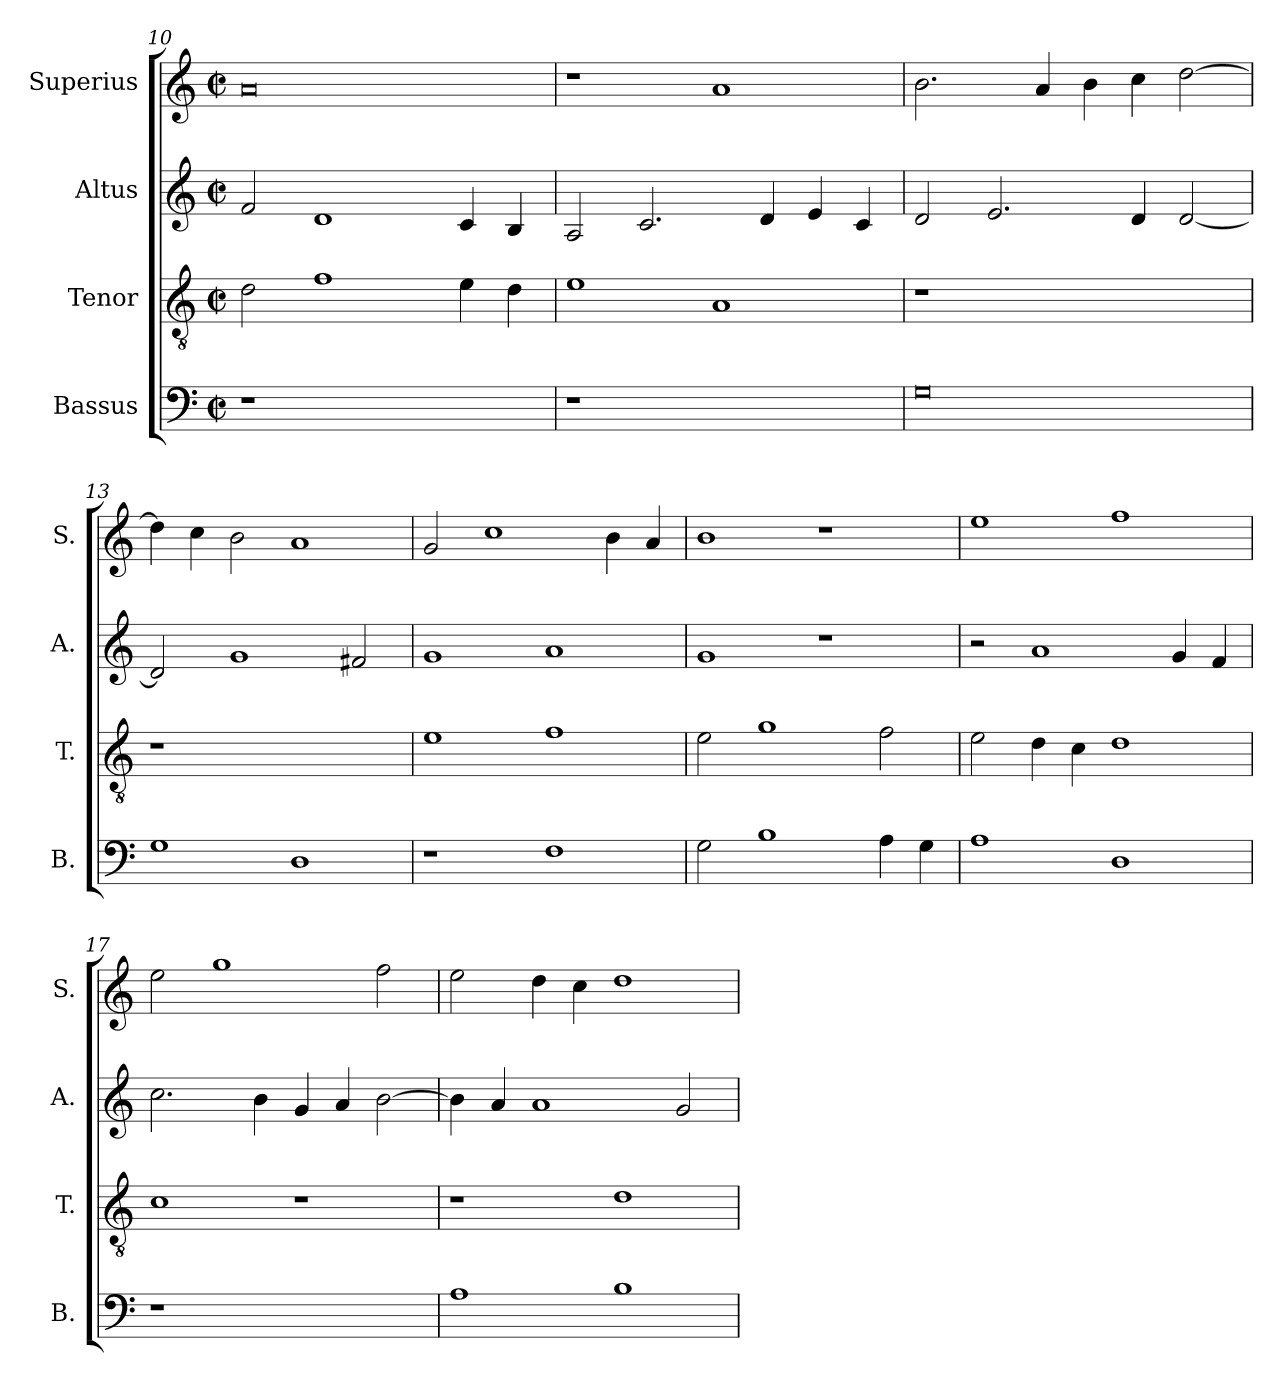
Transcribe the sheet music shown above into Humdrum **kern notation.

**kern	**kern	**kern	**kern
*part4	*part3	*part2	*part1
*staff4	*staff3	*staff2	*staff1
*I"Bassus	*I"Tenor	*I"Altus	*I"Superius
*I'B.	*I'T.	*I'A.	*I'S.
*clefF4	*clefGv2	*clefG2	*clefG2
*	*ITrd7c12	*	*
*k[]	*k[]	*k[]	*k[]
*C:	*C:	*C:	*C:
*M2/2	*M2/2	*M2/2	*M2/2
*met(c|)	*met(c|)	*met(c|)	*met(c|)
=10	=10	=10	=10
!LO:N:vis=1	!	!	!
1r	2Di\	2fi/	0ai
.	1Fi	1di	.
1ryy	.	.	.
.	4Ei\	4ci/	.
.	4Di\	4Bi/	.
!!LO:PB:g=z
=11	=11	=11	=11
!LO:N:vis=1	!	!	!
1r	1Ei	2Ai/	1r
.	.	2.ci/	.
1ryy	1AAi	.	1ai
.	.	4di/	.
.	.	4ei/	.
.	.	4ci/	.
=12	=12	=12	=12
!	!LO:N:vis=1	!	!
0Gi	1r	2di/	2.bi\
.	.	2.ei/	.
.	.	.	4ai/
.	1ryy	.	4bi\
.	.	4di/	4cci\
.	.	[<2di/	[>2ddi\
=13	=13	=13	=13
!	!LO:N:vis=1	!	!
1Gi	1r	2di/]	4ddi\]
.	.	.	4cci\
.	.	1gi	2bi\
1Di	1ryy	.	1ai
.	.	2f#Xi/	.
=14	=14	=14	=14
1r	1Ei	1gi	2gi/
.	.	.	1cci
1Fi	1Fi	1ai	.
.	.	.	4bi\
.	.	.	4ai/
=15	=15	=15	=15
2Gi\	2Ei\	1gi	1bi
1Bi	1Gi	.	.
.	.	1r	1r
4Ai\	2Fi\	.	.
4Gi\	.	.	.
!!LO:LB:g=z
=16	=16	=16	=16
1Ai	2Ei\	2r	1eei
.	4Di\	1ai	.
.	4Ci\	.	.
1Di	1Di	.	1ffi
.	.	4gi/	.
.	.	4fi/	.
=17	=17	=17	=17
!LO:N:vis=1	!	!	!
1r	1Ci	2.cci\	2eei\
.	.	.	1ggi
.	.	4bi\	.
1ryy	1r	4gi/	.
.	.	4ai/	.
.	.	[>2bi\	2ffi\
=18	=18	=18	=18
1Ai	1r	4bi\]	2eei\
.	.	4ai/	.
.	.	1ai	4ddi\
.	.	.	4cci\
1Bi	1Di	.	1ddi
.	.	2gi/	.
=	=	=	=
*-	*-	*-	*-
